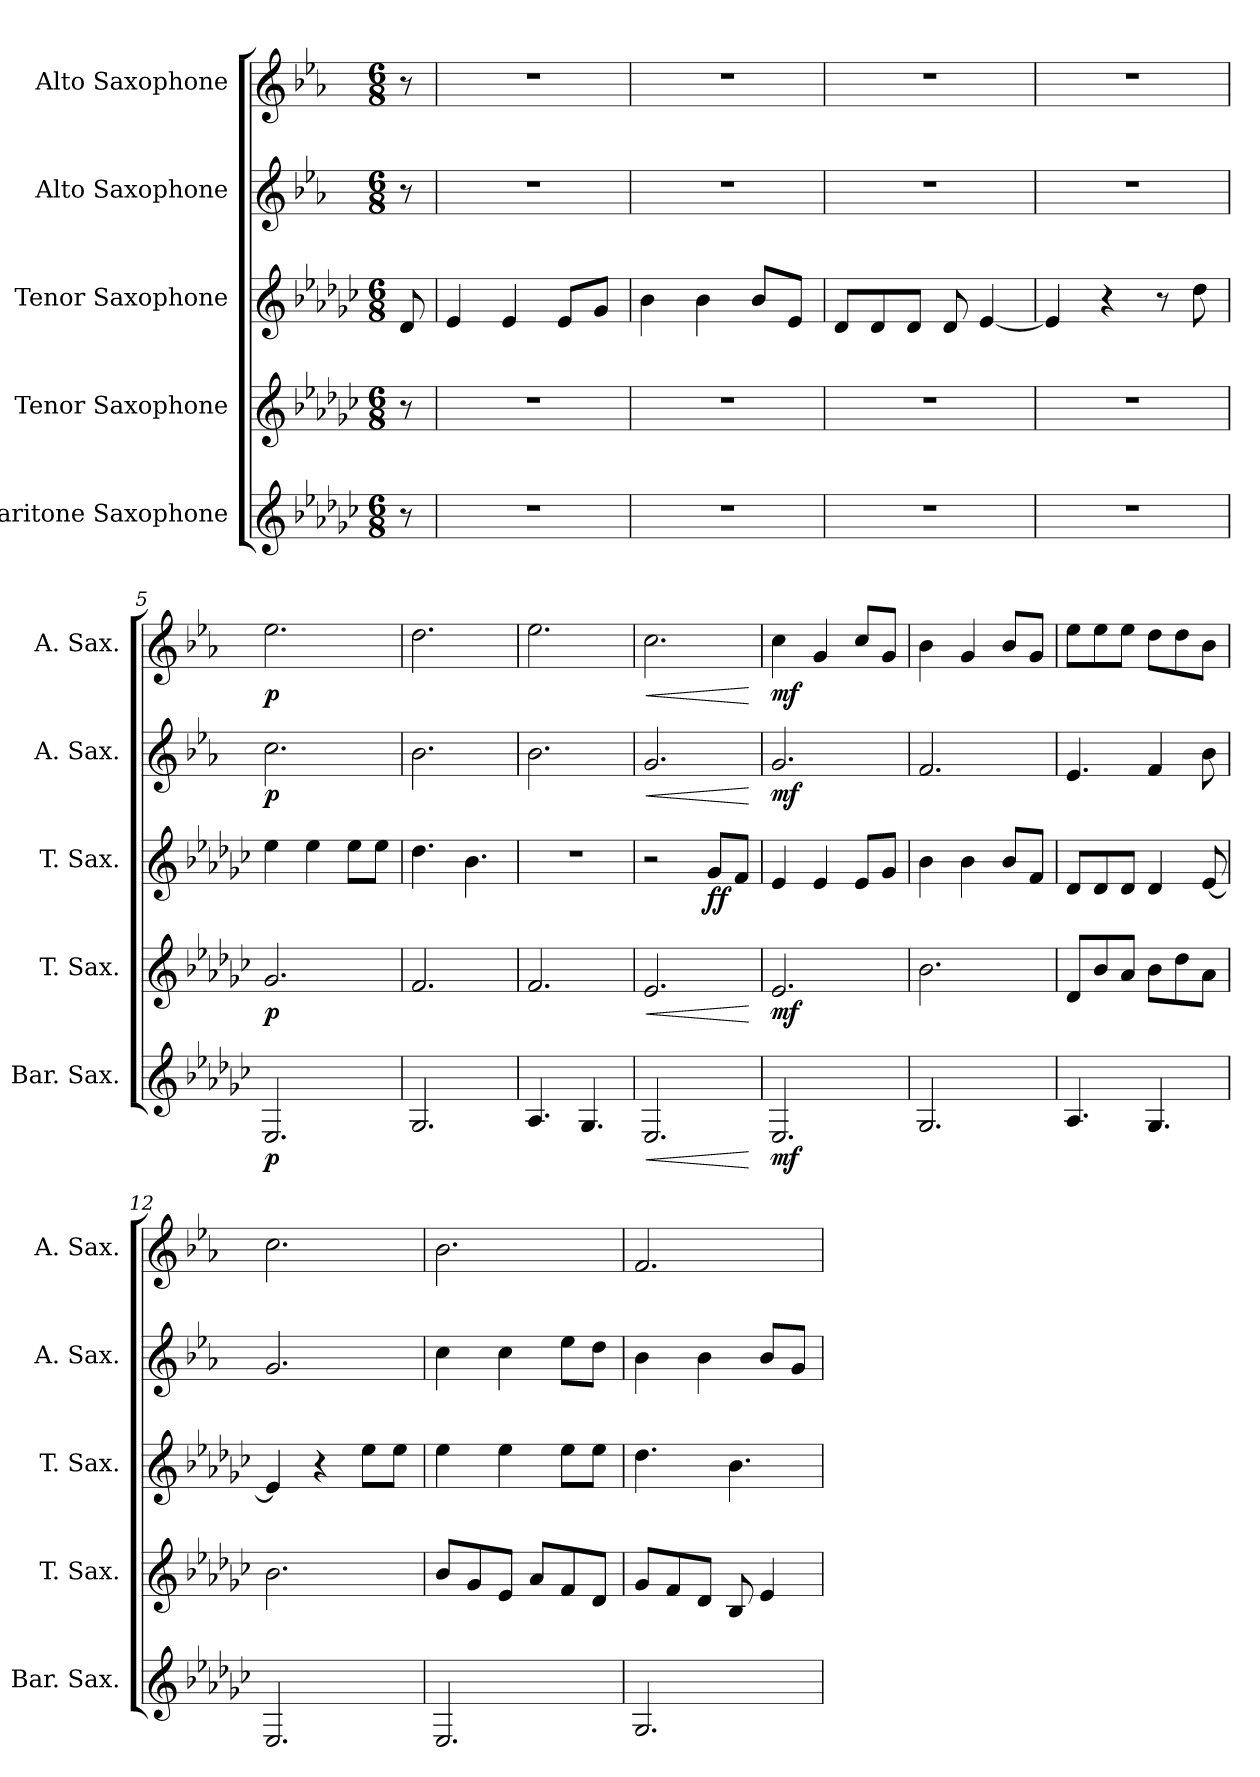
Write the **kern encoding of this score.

**kern	**dynam	**kern	**dynam	**kern	**dynam	**kern	**dynam	**kern	**dynam
*part5	*part5	*part4	*part4	*part3	*part3	*part2	*part2	*part1	*part1
*staff5	*staff5	*staff4	*staff4	*staff3	*staff3	*staff2	*staff2	*staff1	*staff1
*I"Baritone Saxophone	*	*I"Tenor Saxophone	*	*I"Tenor Saxophone	*	*I"Alto Saxophone	*	*I"Alto Saxophone	*
*I'Bar. Sax.	*	*I'T. Sax.	*	*I'T. Sax.	*	*I'A. Sax.	*	*I'A. Sax.	*
*clefG2	*	*clefG2	*	*clefG2	*	*clefG2	*	*clefG2	*
*ITrd12c21	*	*ITrd8c14	*	*ITrd8c14	*	*ITrd5c9	*	*ITrd5c9	*
*k[b-e-a-d-g-c-]	*	*k[b-e-a-d-g-c-]	*	*k[b-e-a-d-g-c-]	*	*k[b-e-a-d-g-c-]	*	*k[b-e-a-d-g-c-]	*
*M6/8	*	*M6/8	*	*M6/8	*	*M6/8	*	*M6/8	*
*MM135	*	*MM135	*	*MM135	*	*MM135	*	*MM135	*
=	=	=	=	=	=	=	=	=	=
8r	.	8r	.	8D-/	.	8r	.	8r	.
=1	=1	=1	=1	=1	=1	=1	=1	=1	=1
2.r	.	2.r	.	4E-/	.	2.r	.	2.r	.
.	.	.	.	4E-/	.	.	.	.	.
.	.	.	.	8E-/L	.	.	.	.	.
.	.	.	.	8G-/J	.	.	.	.	.
=2	=2	=2	=2	=2	=2	=2	=2	=2	=2
2.r	.	2.r	.	4B-\	.	2.r	.	2.r	.
.	.	.	.	4B-\	.	.	.	.	.
.	.	.	.	8B-/L	.	.	.	.	.
.	.	.	.	8E-/J	.	.	.	.	.
=3	=3	=3	=3	=3	=3	=3	=3	=3	=3
2.r	.	2.r	.	8D-/L	.	2.r	.	2.r	.
.	.	.	.	8D-/	.	.	.	.	.
.	.	.	.	8D-/J	.	.	.	.	.
.	.	.	.	8D-/	.	.	.	.	.
.	.	.	.	[4E-/	.	.	.	.	.
=4	=4	=4	=4	=4	=4	=4	=4	=4	=4
2.r	.	2.r	.	4E-/]	.	2.r	.	2.r	.
.	.	.	.	4r	.	.	.	.	.
.	.	.	.	8r	.	.	.	.	.
.	.	.	.	8d-\	.	.	.	.	.
=5	=5	=5	=5	=5	=5	=5	=5	=5	=5
!	!LO:DY:b	!	!LO:DY:b	!	!	!	!LO:DY:b	!	!LO:DY:b
2.EE-/	p	2.G-/	p	4e-\	.	2.e-\	p	2.g-\	p
.	.	.	.	4e-\	.	.	.	.	.
.	.	.	.	8e-\L	.	.	.	.	.
.	.	.	.	8e-\J	.	.	.	.	.
=6	=6	=6	=6	=6	=6	=6	=6	=6	=6
2.GG-/	.	2.F/	.	4.d-\	.	2.d-\	.	2.f\	.
.	.	.	.	4.B-\	.	.	.	.	.
!!LO:LB:g=z
=7	=7	=7	=7	=7	=7	=7	=7	=7	=7
4.AA-/	.	2.F/	.	2.r	.	2.d-\	.	2.g-\	.
4.GG-/	.	.	.	.	.	.	.	.	.
=8	=8	=8	=8	=8	=8	=8	=8	=8	=8
!	!LO:HP:b	!	!LO:HP:b	!	!	!	!LO:HP:b	!	!LO:HP:b
2.EE-/	<	2.E-/	<	2r	.	2.B-/	<	2.e-\	<
!	!	!	!	!	!LO:DY:b	!	!	!	!
.	.	.	.	8G-/L	ff	.	.	.	.
.	.	.	.	8F/J	.	.	.	.	.
.	[	.	[	.	.	.	[	.	[
=9	=9	=9	=9	=9	=9	=9	=9	=9	=9
!	!LO:DY:b	!	!LO:DY:b	!	!	!	!LO:DY:b	!	!LO:DY:b
2.EE-/	mf	2.E-/	mf	4E-/	.	2.B-/	mf	4e-\	mf
.	.	.	.	4E-/	.	.	.	4B-/	.
.	.	.	.	8E-/L	.	.	.	8e-/L	.
.	.	.	.	8G-/J	.	.	.	8B-/J	.
=10	=10	=10	=10	=10	=10	=10	=10	=10	=10
2.GG-/	.	2.B-\	.	4B-\	.	2.A-/	.	4d-\	.
.	.	.	.	4B-\	.	.	.	4B-/	.
.	.	.	.	8B-/L	.	.	.	8d-/L	.
.	.	.	.	8F/J	.	.	.	8B-/J	.
=11	=11	=11	=11	=11	=11	=11	=11	=11	=11
4.AA-/	.	8D-/L	.	8D-/L	.	4.G-/	.	8g-\L	.
.	.	8B-/	.	8D-/	.	.	.	8g-\	.
.	.	8A-/J	.	8D-/J	.	.	.	8g-\J	.
4.GG-/	.	8B-\L	.	4D-/	.	4A-/	.	8f\L	.
.	.	8d-\	.	.	.	.	.	8f\	.
.	.	8A-\J	.	[8E-/	.	8d-\	.	8d-\J	.
=12	=12	=12	=12	=12	=12	=12	=12	=12	=12
2.EE-/	.	2.B-\	.	4E-/]	.	2.B-/	.	2.e-\	.
.	.	.	.	4r	.	.	.	.	.
.	.	.	.	8e-\L	.	.	.	.	.
.	.	.	.	8e-\J	.	.	.	.	.
=13	=13	=13	=13	=13	=13	=13	=13	=13	=13
2.EE-/	.	8B-/L	.	4e-\	.	4e-\	.	2.d-\	.
.	.	8G-/	.	.	.	.	.	.	.
.	.	8E-/J	.	4e-\	.	4e-\	.	.	.
.	.	8A-/L	.	.	.	.	.	.	.
.	.	8F/	.	8e-\L	.	8g-\L	.	.	.
.	.	8D-/J	.	8e-\J	.	8f\J	.	.	.
!!LO:PB:g=z
=14	=14	=14	=14	=14	=14	=14	=14	=14	=14
2.GG-/	.	8G-/L	.	4.d-\	.	4d-\	.	2.A-/	.
.	.	8F/	.	.	.	.	.	.	.
.	.	8D-/J	.	.	.	4d-\	.	.	.
.	.	8BB-/	.	4.B-\	.	.	.	.	.
.	.	4E-/	.	.	.	8d-/L	.	.	.
.	.	.	.	.	.	8B-/J	.	.	.
=	=	=	=	=	=	=	=	=	=
*-	*-	*-	*-	*-	*-	*-	*-	*-	*-
